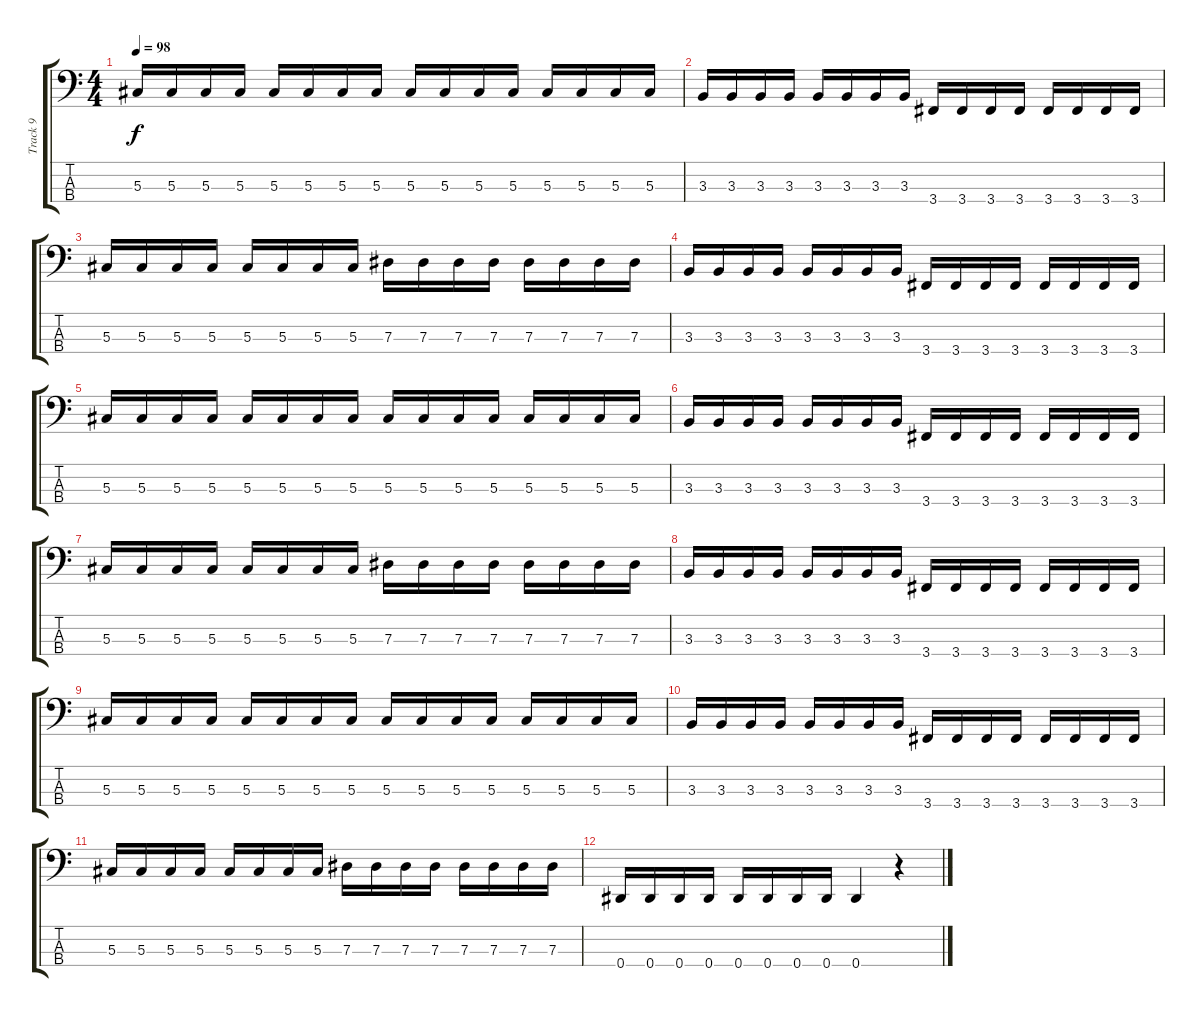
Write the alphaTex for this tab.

\track ("Track 9" "Track 9") {instrument electricbasspick}
\staff {score tabs}
\tuning (Gb2 Db2 Ab1 Eb1) {hide}
\ts (4 4)
\tempo 98
\clef f4
\ks c
5.3.16{dy f} 5.3.16 5.3.16 5.3.16 5.3.16 5.3.16 5.3.16 5.3.16 5.3.16 5.3.16 5.3.16 5.3.16 5.3.16 5.3.16 5.3.16 5.3.16 |
3.3.16 3.3.16 3.3.16 3.3.16 3.3.16 3.3.16 3.3.16 3.3.16 3.4.16 3.4.16 3.4.16 3.4.16 3.4.16 3.4.16 3.4.16 3.4.16 |
5.3.16 5.3.16 5.3.16 5.3.16 5.3.16 5.3.16 5.3.16 5.3.16 7.3.16 7.3.16 7.3.16 7.3.16 7.3.16 7.3.16 7.3.16 7.3.16 |
3.3.16 3.3.16 3.3.16 3.3.16 3.3.16 3.3.16 3.3.16 3.3.16 3.4.16 3.4.16 3.4.16 3.4.16 3.4.16 3.4.16 3.4.16 3.4.16 |
5.3.16 5.3.16 5.3.16 5.3.16 5.3.16 5.3.16 5.3.16 5.3.16 5.3.16 5.3.16 5.3.16 5.3.16 5.3.16 5.3.16 5.3.16 5.3.16 |
3.3.16 3.3.16 3.3.16 3.3.16 3.3.16 3.3.16 3.3.16 3.3.16 3.4.16 3.4.16 3.4.16 3.4.16 3.4.16 3.4.16 3.4.16 3.4.16 |
5.3.16 5.3.16 5.3.16 5.3.16 5.3.16 5.3.16 5.3.16 5.3.16 7.3.16 7.3.16 7.3.16 7.3.16 7.3.16 7.3.16 7.3.16 7.3.16 |
3.3.16 3.3.16 3.3.16 3.3.16 3.3.16 3.3.16 3.3.16 3.3.16 3.4.16 3.4.16 3.4.16 3.4.16 3.4.16 3.4.16 3.4.16 3.4.16 |
5.3.16 5.3.16 5.3.16 5.3.16 5.3.16 5.3.16 5.3.16 5.3.16 5.3.16 5.3.16 5.3.16 5.3.16 5.3.16 5.3.16 5.3.16 5.3.16 |
3.3.16 3.3.16 3.3.16 3.3.16 3.3.16 3.3.16 3.3.16 3.3.16 3.4.16 3.4.16 3.4.16 3.4.16 3.4.16 3.4.16 3.4.16 3.4.16 |
5.3.16 5.3.16 5.3.16 5.3.16 5.3.16 5.3.16 5.3.16 5.3.16 7.3.16 7.3.16 7.3.16 7.3.16 7.3.16 7.3.16 7.3.16 7.3.16 |
0.4.16 0.4.16 0.4.16 0.4.16 0.4.16 0.4.16 0.4.16 0.4.16 0.4.4 r.4
